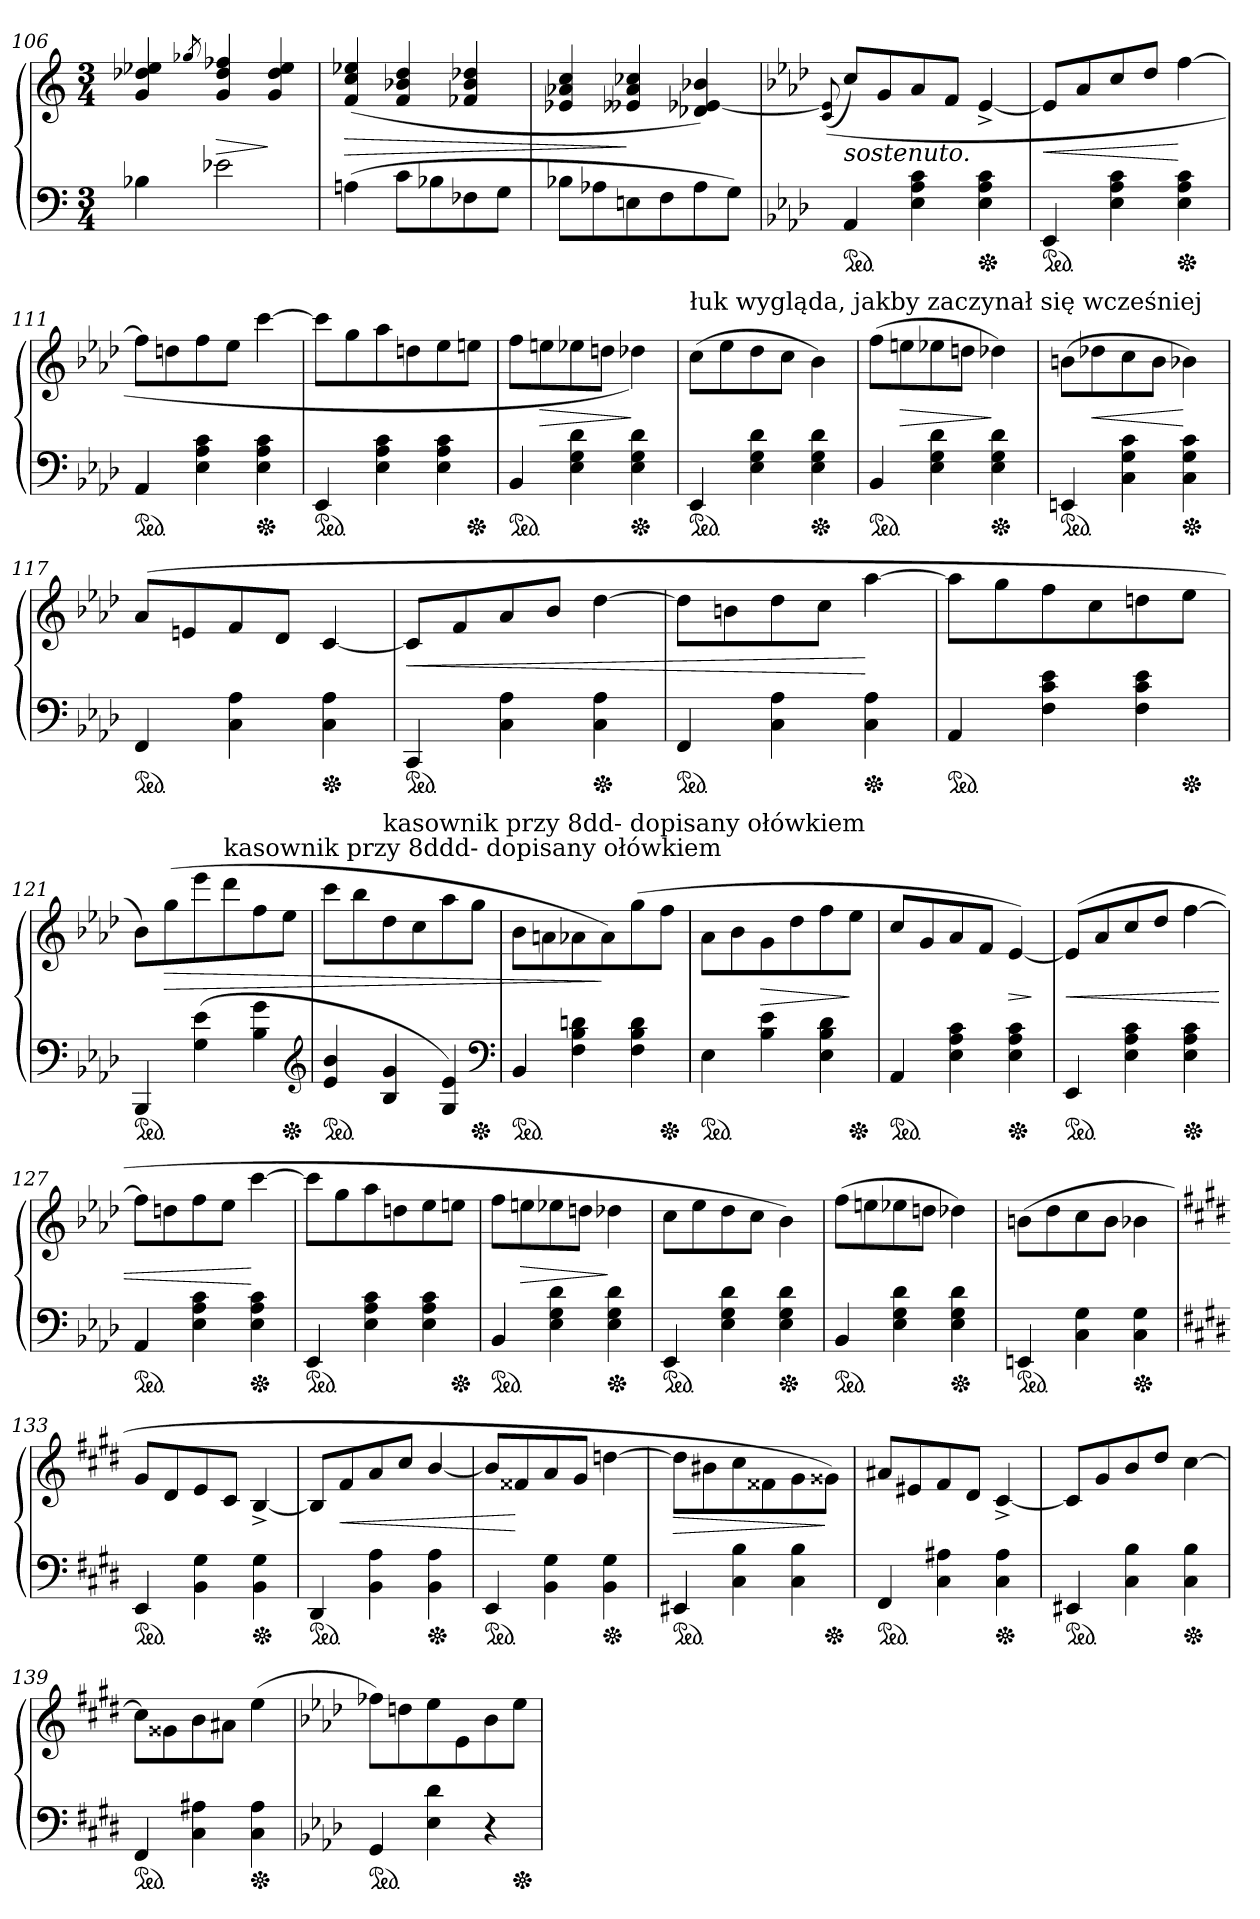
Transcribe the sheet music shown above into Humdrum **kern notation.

**kern	**kern	**dynam
*part1	*part1	*part1
*staff2	*staff1	*staff1/2
*clefF4	*clefG2	*
*k[]	*k[]	*
*M3/4	*M3/4	*
=106	=106	=106
4B-X	4g/ 4dd-X/ 4ee-X/	.
.	8qgg-X/	.
2e-X	4g/ 4dd-/ 4ff-X/	>
.	4g/ 4dd-/ 4ee-/	]
=107	=107	=107
!	!	!LO:HP:b
(>4An	(>4f/ 4cc/ 4ee-X/	>
8cL	4f 4b-X 4dd	.
8B-X	.	.
8F-X	4f-X 4b- 4dd-X	.
8GJ	.	.
=108	=108	=108
8B-XL	4e-X 4a-X 4cc	.
8A-X	.	.
8En	4e--X 4a- 4cc-X	]
8F	.	.
8A-	4d-X [4e-X 4b-X)	.
8GJ)	.	.
=109	=109	=109
*k[b-e-a-d-]	*k[b-e-a-d-]	*
.	(<(>8qqc/ 8qqe-]/	.
!	!LO:TX:b:i:t=sostenuto.	!
*ped	*	*
4AA-	8ccL)	.
.	8g	.
4E- 4A- 4c	8a-	.
.	8fJ	.
*Xped	*	*
4E- 4A- 4c	[4e-^<	.
=110	=110	=110
*ped	*	*
4EE-	8e-L]	<
.	8a-	.
4E- 4A- 4c	8cc	.
.	8dd-J	.
*Xped	*	*
4E- 4A- 4c	[4ff	[
=111	=111	=111
*ped	*	*
4AA-	8ffL]	.
.	8ddn	.
4E- 4A- 4c	8ff	.
.	8ee-J	.
*Xped	*	*
4E- 4A- 4c	[4ccc	.
=112	=112	=112
*ped	*	*
4EE-	8cccL]	.
.	8gg	.
4E- 4A- 4c	8aa-	.
.	8ddn	.
4E- 4A- 4c	8ee-	.
*Xped	*	*
.	8eenJ	.
=113	=113	=113
*ped	*	*
4BB-	8ffL	.
.	8een	>
4E- 4G 4d-	8ee-X	.
.	8ddnJ	.
*Xped	*	*
4E- 4G 4d-	4dd-X)	]
=114	=114	=114
!	!LO:TX:a:t=łuk wygląda, jakby zaczynał się wcześniej	!
*ped	*	*
4EE-	(>8ccL	.
.	8ee-	.
4E- 4G 4d-	8dd-	.
.	8ccJ	.
*Xped	*	*
4E- 4G 4d-	4b-)	.
=115	=115	=115
*ped	*	*
4BB-	(>8ffL	.
.	8een	>
4E- 4G 4d-	8ee-X	.
.	8ddnJ	.
*Xped	*	*
4E- 4G 4d-	4dd-X)	]
=116	=116	=116
*ped	*	*
4EEn	(>8bnL	.
.	8dd-X	<
4C 4G 4c	8cc	.
.	8bJ	.
*Xped	*	*
4C 4G 4c	4b-X)	[
=117	=117	=117
*ped	*	*
4FF	(>8a-L	.
.	8en	.
4C 4A-	8f	.
.	8d-J	.
*Xped	*	*
4C 4A-	[4c	.
=118	=118	=118
*ped	*	*
4CC	8cL]	<
.	8f	.
4C 4A-	8a-	.
.	8b-J	.
*Xped	*	*
4C 4A-	[4dd-	.
=119	=119	=119
*ped	*	*
4FF	8dd-L]	.
.	8bn	.
4C 4A-	8dd-	.
.	8ccJ	.
*Xped	*	*
4C 4A-	[4aa-	[
=120	=120	=120
*ped	*	*
4AA-	8aa-L]	.
.	8gg	.
4F 4c 4e-	8ff	.
.	8cc	.
4F 4c 4e-	8ddn	.
*Xped	*	*
.	8ee-J	.
=121	=121	=121
*ped	*	*
4BBB-	8b-L)	.
.	(>8gg	>
(>4G 4e-	8eee-	.
!	!LO:TX:a:t=kasownik przy 8ddd- dopisany ołówkiem	!
.	8ddd-	.
4B- 4g	8ff	.
*Xped	*	*
.	8ee-J	.
*clefG2	*	*
=122	=122	=122
*ped	*	*
4e- 4b-	8cccL	.
.	8bb-	.
!	!LO:TX:a:t=kasownik przy 8dd- dopisany ołówkiem	!
4B- 4g	8dd-	.
.	8cc	.
4G 4e-)	8aa-	.
*Xped	*	*
.	8ggJ	.
*clefF4	*	*
=123	=123	=123
*ped	*	*
4BB-	8b-L	.
.	8an	.
4F 4B- 4dn	8a-X	.
.	8a-)	]
4F 4B- 4d	(>8gg	.
*Xped	*	*
.	8ffJ	.
=124	=124	=124
*ped	*	*
4E-	8a-L	.
.	8b-	.
4B- 4e-	8g	>
.	8dd-	.
4E- 4B- 4d-	8ff	.
*Xped	*	*
.	8ee-J	]
=125	=125	=125
*ped	*	*
4AA-	8ccL	.
.	8g	.
4E- 4A- 4c	8a-	.
.	8fJ	.
*Xped	*	*
4E- 4A- 4c	[4e-)	>
.	.	]
=126	=126	=126
*ped	*	*
4EE-	(>8e-L]	<
.	8a-	.
4E- 4A- 4c	8cc	.
.	8dd-J	.
*Xped	*	*
4E- 4A- 4c	[4ff	.
=127	=127	=127
*ped	*	*
4AA-	8ffL]	.
.	8ddn	.
4E- 4A- 4c	8ff	.
.	8ee-J	.
*Xped	*	*
4E- 4A- 4c	[4ccc	[
=128	=128	=128
*ped	*	*
4EE-	8cccL]	.
.	8gg	.
4E- 4A- 4c	8aa-	.
.	8ddn	.
4E- 4A- 4c	8ee-	.
*Xped	*	*
.	8eenJ	.
=129	=129	=129
*ped	*	*
4BB-	8ffL	.
.	8een	>
4E- 4G 4d-	8ee-X	.
.	8ddnJ	.
*Xped	*	*
4E- 4G 4d-	4dd-X	]
=130	=130	=130
*ped	*	*
4EE-	8ccL	.
.	8ee-	.
4E- 4G 4d-	8dd-	.
.	8ccJ	.
*Xped	*	*
4E- 4G 4d-	4b-)	.
=131	=131	=131
*ped	*	*
4BB-	(>8ffL	.
.	8een	.
4E- 4G 4d-	8ee-X	.
.	8ddnJ	.
*Xped	*	*
4E- 4G 4d-	4dd-X)	.
=132	=132	=132
*ped	*	*
4EEn	(>8bnL	.
.	8dd-	.
4C 4G	8cc	.
.	8bJ	.
*Xped	*	*
4C 4G	4b-X	.
=133	=133	=133
*k[f#c#g#d#]	*k[f#c#g#d#]	*
*ped	*	*
4EE	8g#L	.
.	8d#	.
4BB 4G#	8e	.
.	8c#J	.
*Xped	*	*
4BB 4G#	[4B^<	.
=134	=134	=134
*ped	*	*
4DD#	8BL]	.
.	8f#	<
4BB 4A	8a	.
.	8cc#J	.
*Xped	*	*
4BB 4A	[4b/	.
=135	=135	=135
*ped	*	*
4EE	8bL]	.
.	8f##X	[
4BB 4G#	8a	.
.	8g#J	.
*Xped	*	*
4BB 4G#	[4ddn	.
=136	=136	=136
*ped	*	*
4EE#X	8ddnL]	>
.	8b#X\	.
4C# 4B	8cc#	.
.	8f##X	.
4C# 4B	8g#	.
*Xped	*	*
.	8g##XJ)	]
=137	=137	=137
*ped	*	*
4FF#	8a#XL	.
.	8e#X	.
4C# 4A#X	8f#	.
.	8d#J	.
*Xped	*	*
4C# 4A#	[4c#^<	.
=138	=138	=138
*ped	*	*
4EE#X	8c#L]	.
.	8g#	.
4C# 4B	8b	.
.	8dd#J	.
*Xped	*	*
4C# 4B	[4cc#	.
=139	=139	=139
*ped	*	*
4FF#	8cc#L]	.
.	8g##X\	.
4C# 4A#X	8b	.
.	8a#XJ	.
*Xped	*	*
4C# 4A#	[4ee	.
=140	=140	=140
*k[b-e-a-d-]	*k[b-e-a-d-]	*
*ped	*	*
4GG	8ff-XL]	.
.	8ddn	.
4E- 4d-	8ee-	.
.	8e-	.
4r	8b-	.
*Xped	*	*
.	8ee-J	.
=	=	=
*-	*-	*-
